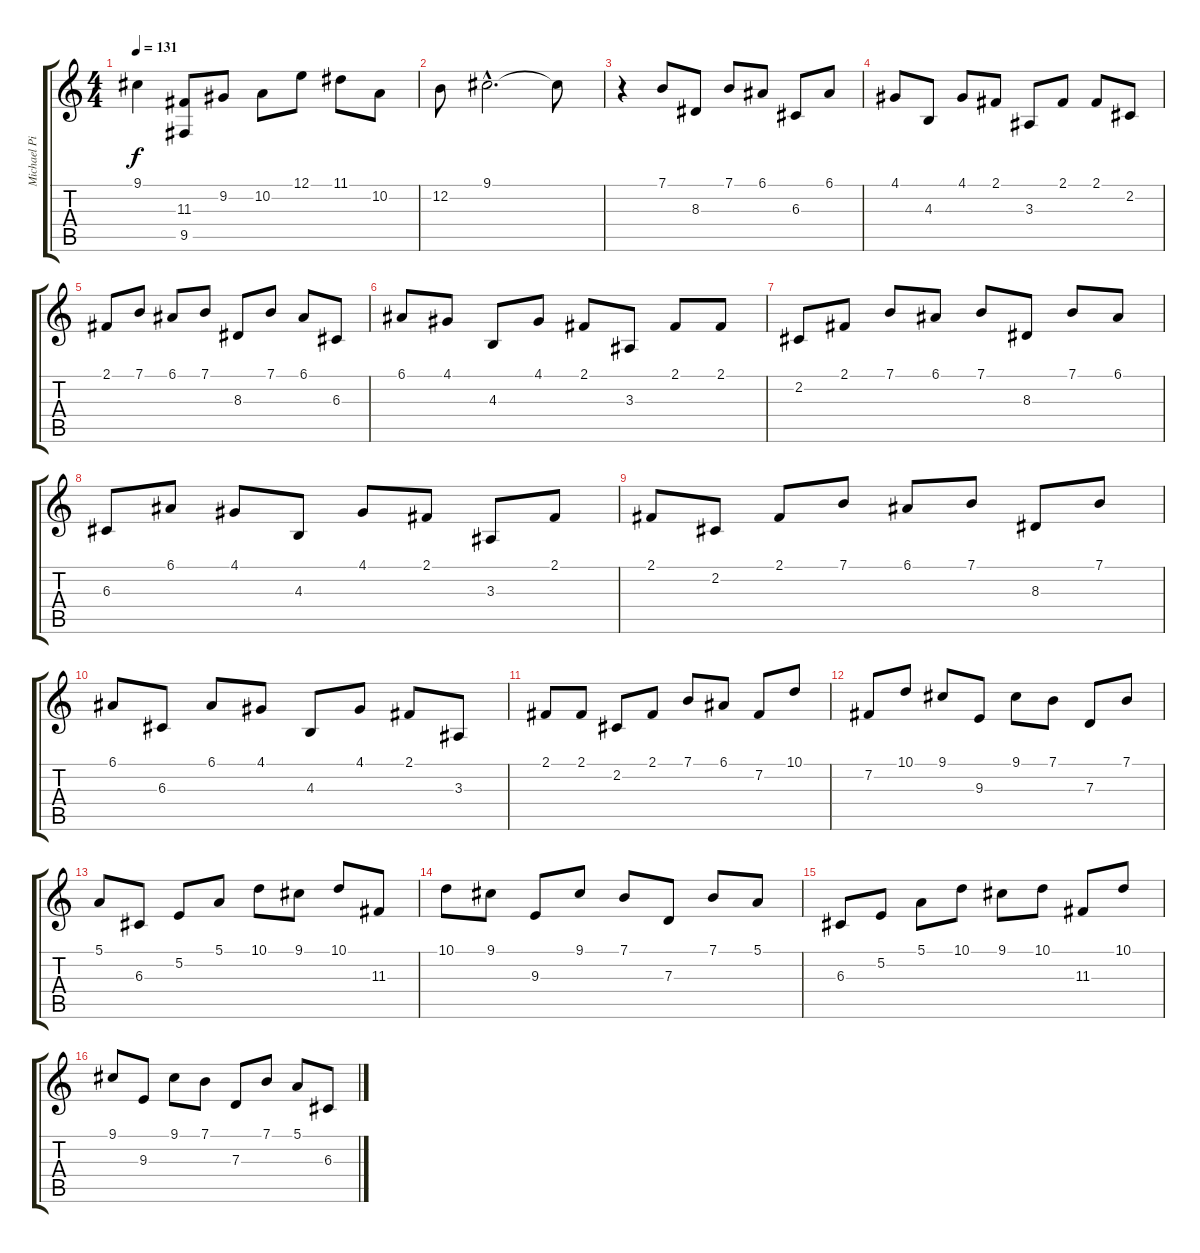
\track ("Michael Pinnella (piano)" "Michael Pi") {instrument electricgrandpiano}
\staff {score tabs}
\tuning (E4 B3 G3 D3 A2 E2) {hide}
\ts (4 4)
\tempo 131
\clef g2
\ks c
9.1{t}.4{dy f} (11.3 9.5).8 9.2.8 10.2.8 12.1.8 11.1.8 10.2.8 |
12.2.8 9.1{hac}.2{d} 9.1{t}.8 |
r.4 7.1.8 8.3.8 7.1.8 6.1.8 6.3.8 6.1.8 |
4.1.8 4.3.8 4.1.8 2.1.8 3.3.8 2.1.8 2.1.8 2.2.8 |
2.1.8 7.1.8 6.1.8 7.1.8 8.3.8 7.1.8 6.1.8 6.3.8 |
6.1.8 4.1.8 4.3.8 4.1.8 2.1.8 3.3.8 2.1.8 2.1.8 |
2.2.8 2.1.8 7.1.8 6.1.8 7.1.8 8.3.8 7.1.8 6.1.8 |
6.3.8 6.1.8 4.1.8 4.3.8 4.1.8 2.1.8 3.3.8 2.1.8 |
2.1.8 2.2.8 2.1.8 7.1.8 6.1.8 7.1.8 8.3.8 7.1.8 |
6.1.8 6.3.8 6.1.8 4.1.8 4.3.8 4.1.8 2.1.8 3.3.8 |
2.1.8 2.1.8 2.2.8 2.1.8 7.1.8 6.1.8 7.2.8 10.1.8 |
7.2.8 10.1.8 9.1.8 9.3.8 9.1.8 7.1.8 7.3.8 7.1.8 |
5.1.8 6.3.8 5.2.8 5.1.8 10.1.8 9.1.8 10.1.8 11.3.8 |
10.1.8 9.1.8 9.3.8 9.1.8 7.1.8 7.3.8 7.1.8 5.1.8 |
6.3.8 5.2.8 5.1.8 10.1.8 9.1.8 10.1.8 11.3.8 10.1.8 |
9.1.8 9.3.8 9.1.8 7.1.8 7.3.8 7.1.8 5.1.8 6.3.8
